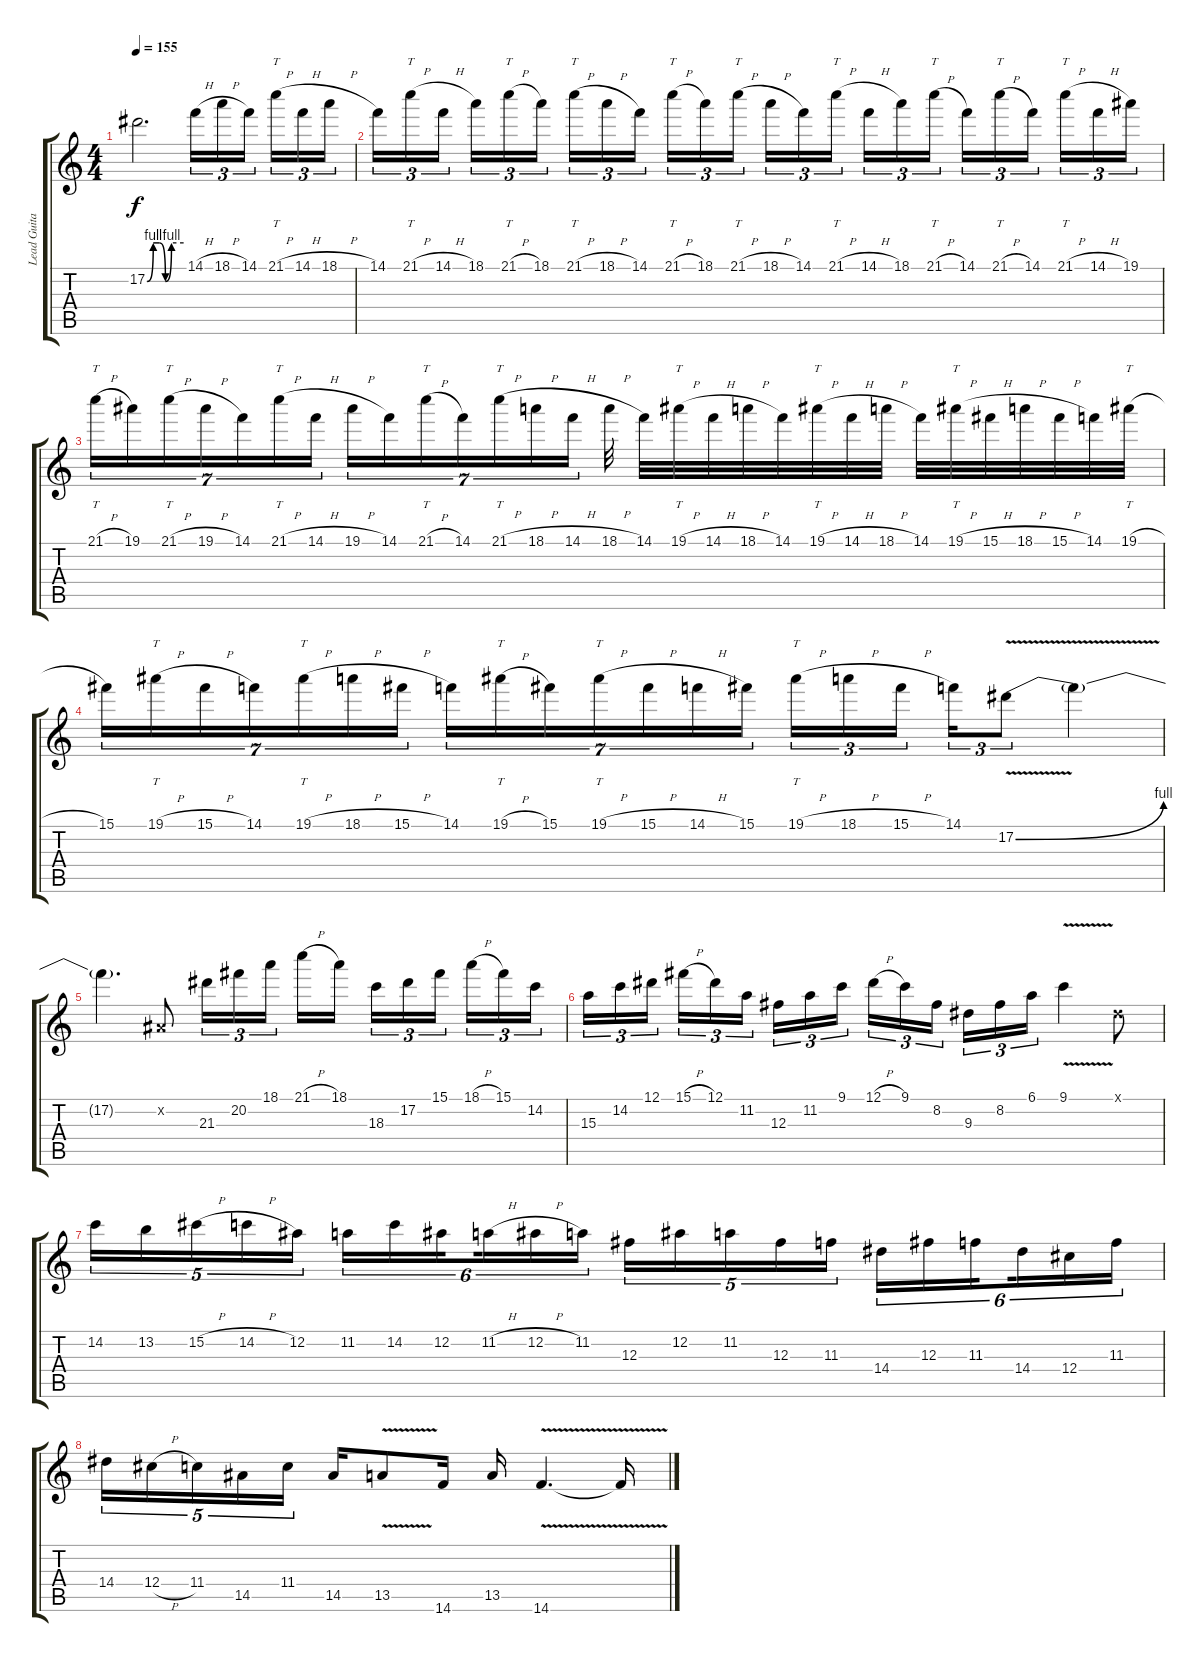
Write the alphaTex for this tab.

\track ("Lead Guitar (Malmsteen)" "Lead Guita") {instrument distortionguitar}
\staff {score tabs}
\tuning (Eb4 Bb3 Gb3 Db3 Ab2 Eb2) {hide}
\ts (4 4)
\tempo 155
\clef g2
\ks c
17.2{be (custom 0 0 10 4 20 4 30 0 40 4 60 4)}.2{d dy f} 14.1{h}.16{tu (3 2)} 18.1{h}.16{tu (3 2)} 14.1.16{tu (3 2) beam splitsecondary} 21.1{h}.16{tt tu (3 2)} 14.1{h}.16{tu (3 2)} 18.1{h}.16{tu (3 2)} |
14.1.16{tu (3 2)} 21.1{h}.16{tt tu (3 2)} 14.1{h}.16{tu (3 2) beam splitsecondary} 18.1.16{tu (3 2)} 21.1{h}.16{tt tu (3 2)} 18.1.16{tu (3 2)} 21.1{h}.16{tt tu (3 2)} 18.1{h}.16{tu (3 2)} 14.1.16{tu (3 2) beam splitsecondary} 21.1{h}.16{tt tu (3 2)} 18.1.16{tu (3 2)} 21.1{h}.16{tt tu (3 2)} 18.1{h}.16{tu (3 2)} 14.1.16{tu (3 2)} 21.1{h}.16{tt tu (3 2) beam splitsecondary} 14.1{h}.16{tu (3 2)} 18.1.16{tu (3 2)} 21.1{h}.16{tt tu (3 2)} 14.1.16{tu (3 2)} 21.1{h}.16{tt tu (3 2)} 14.1.16{tu (3 2) beam splitsecondary} 21.1{h}.16{tt tu (3 2)} 14.1{h}.16{tu (3 2)} 19.1.16{tu (3 2)} |
21.1{h}.16{tt tu (7 4)} 19.1.16{tu (7 4)} 21.1{h}.16{tt tu (7 4)} 19.1{h}.16{tu (7 4)} 14.1.16{tu (7 4)} 21.1{h}.16{tt tu (7 4)} 14.1{h}.16{tu (7 4)} 19.1{h}.16{tu (7 4)} 14.1.16{tu (7 4)} 21.1{h}.16{tt tu (7 4)} 14.1.16{tu (7 4)} 21.1{h}.16{tt tu (7 4)} 18.1{h}.16{tu (7 4)} 14.1{h}.16{tu (7 4)} 18.1{h}.32 14.1.32 19.1{h}.32{tt} 14.1{h}.32 18.1{h}.32 14.1.32 19.1{h}.32{tt} 14.1{h}.32 18.1{h}.32 14.1.32 19.1{h}.32{tt} 15.1{h}.32 18.1{h}.32 15.1{h}.32 14.1.32 19.1{h}.32{tt} |
15.1.16{tu (7 4)} 19.1{h}.16{tt tu (7 4)} 15.1{h}.16{tu (7 4)} 14.1.16{tu (7 4)} 19.1{h}.16{tt tu (7 4)} 18.1{h}.16{tu (7 4)} 15.1{h}.16{tu (7 4)} 14.1.16{tu (7 4)} 19.1{h}.16{tt tu (7 4)} 15.1.16{tu (7 4)} 19.1{h}.16{tt tu (7 4)} 15.1{h}.16{tu (7 4)} 14.1{h}.16{tu (7 4)} 15.1.16{tu (7 4)} 19.1{h}.16{tt tu (3 2)} 18.1{h}.16{tu (3 2)} 15.1{h}.16{tu (3 2) beam splitsecondary} 14.1.16{tu (3 2)} 17.2{be (bend 0 0 60 4) v}.8{tu (3 2)} 17.2{t}.4 |
17.2{t}.4{d} 0.2{x}.8 21.3.16{tu (3 2)} 20.2.16{tu (3 2)} 18.1.16{tu (3 2) beam splitsecondary} 21.1{h}.16 18.1.16 18.3.16{tu (3 2)} 17.2.16{tu (3 2)} 15.1.16{tu (3 2) beam splitsecondary} 18.1{h}.16{tu (3 2)} 15.1.16{tu (3 2)} 14.2.16{tu (3 2)} |
15.3.16{tu (3 2)} 14.2.16{tu (3 2)} 12.1.16{tu (3 2) beam splitsecondary} 15.1{h}.16{tu (3 2)} 12.1.16{tu (3 2)} 11.2.16{tu (3 2)} 12.3.16{tu (3 2)} 11.2.16{tu (3 2)} 9.1.16{tu (3 2) beam splitsecondary} 12.1{h}.16{tu (3 2)} 9.1.16{tu (3 2)} 8.2.16{tu (3 2)} 9.3.16{tu (3 2)} 8.2.16{tu (3 2)} 6.1.16{tu (3 2)} 9.1{v}.4 0.1{x}.8 |
14.2.16{tu (5 4)} 13.2.16{tu (5 4)} 15.2{h}.16{tu (5 4)} 14.2{h}.16{tu (5 4)} 12.2.16{tu (5 4)} 11.2.16{tu (6 4)} 14.2.16{tu (6 4)} 12.2.16{tu (6 4) beam splitsecondary} 11.2{h}.16{tu (6 4)} 12.2{h}.16{tu (6 4)} 11.2.16{tu (6 4)} 12.3.16{tu (5 4)} 12.2.16{tu (5 4)} 11.2.16{tu (5 4)} 12.3.16{tu (5 4)} 11.3.16{tu (5 4)} 14.4.16{tu (6 4)} 12.3.16{tu (6 4)} 11.3.16{tu (6 4) beam splitsecondary} 14.4.16{tu (6 4)} 12.4.16{tu (6 4)} 11.3.16{tu (6 4)} |
14.4.16{tu (5 4)} 12.4{h}.16{tu (5 4)} 11.4.16{tu (5 4)} 14.5.16{tu (5 4)} 11.4.16{tu (5 4)} 14.5.16 13.5{v}.8 14.6.16 13.5.16 14.6{v}.4{d} 14.6{t}.16
